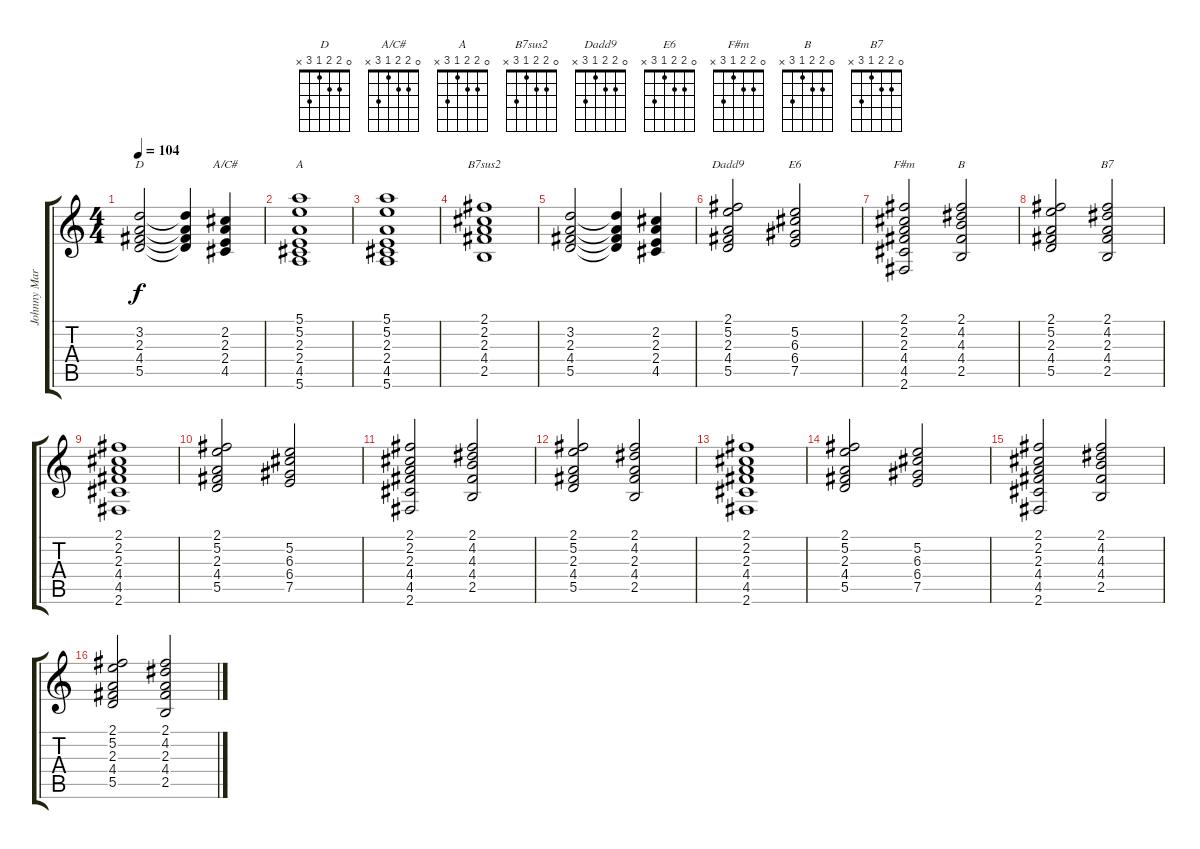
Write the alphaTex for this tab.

\track ("Johnny Marr|Rythm" "Johnny Mar") {instrument electricguitarclean}
\staff {score tabs}
\tuning (E4 B3 G3 D3 A2 E2) {hide}
\chord ("D" 0 2 2 1 3 x)
\chord ("A/C#" 0 2 2 1 3 x)
\chord ("A" 0 2 2 1 3 x)
\chord ("B7sus2" 0 2 2 1 3 x)
\chord ("Dadd9" 0 2 2 1 3 x)
\chord ("E6" 0 2 2 1 3 x)
\chord ("F#m" 0 2 2 1 3 x)
\chord ("B" 0 2 2 1 3 x)
\chord ("B7" 0 2 2 1 3 x)
\ts (4 4)
\tempo 104
\clef g2
\ks c
(3.2 2.3 4.4 5.5).2{ch "D" dy f} (3.2{t} 2.3{t} 4.4{t} 5.5{t}).4 (2.2 2.3 2.4 4.5).4{ch "A/C#"} |
(5.1 5.2 2.3 2.4 4.5 5.6).1{ch "A"} |
(5.1 5.2 2.3 2.4 4.5 5.6).1 |
(2.1 2.2 2.3 4.4 2.5).1{ch "B7sus2"} |
(3.2 2.3 4.4 5.5).2 (3.2{t} 2.3{t} 4.4{t} 5.5{t}).4 (2.2 2.3 2.4 4.5).4 |
(2.1 5.2 2.3 4.4 5.5).2{ch "Dadd9"} (5.2 6.3 6.4 7.5).2{ch "E6"} |
(2.1 2.2 2.3 4.4 4.5 2.6).2{ch "F#m"} (2.1 4.2 4.3 4.4 2.5).2{ch "B"} |
(2.1 5.2 2.3 4.4 5.5).2 (2.1 4.2 2.3 4.4 2.5).2{ch "B7"} |
(2.1 2.2 2.3 4.4 4.5 2.6).1 |
(2.1 5.2 2.3 4.4 5.5).2 (5.2 6.3 6.4 7.5).2 |
(2.1 2.2 2.3 4.4 4.5 2.6).2 (2.1 4.2 4.3 4.4 2.5).2 |
(2.1 5.2 2.3 4.4 5.5).2 (2.1 4.2 2.3 4.4 2.5).2 |
(2.1 2.2 2.3 4.4 4.5 2.6).1 |
(2.1 5.2 2.3 4.4 5.5).2 (5.2 6.3 6.4 7.5).2 |
(2.1 2.2 2.3 4.4 4.5 2.6).2 (2.1 4.2 4.3 4.4 2.5).2 |
(2.1 5.2 2.3 4.4 5.5).2 (2.1 4.2 2.3 4.4 2.5).2
